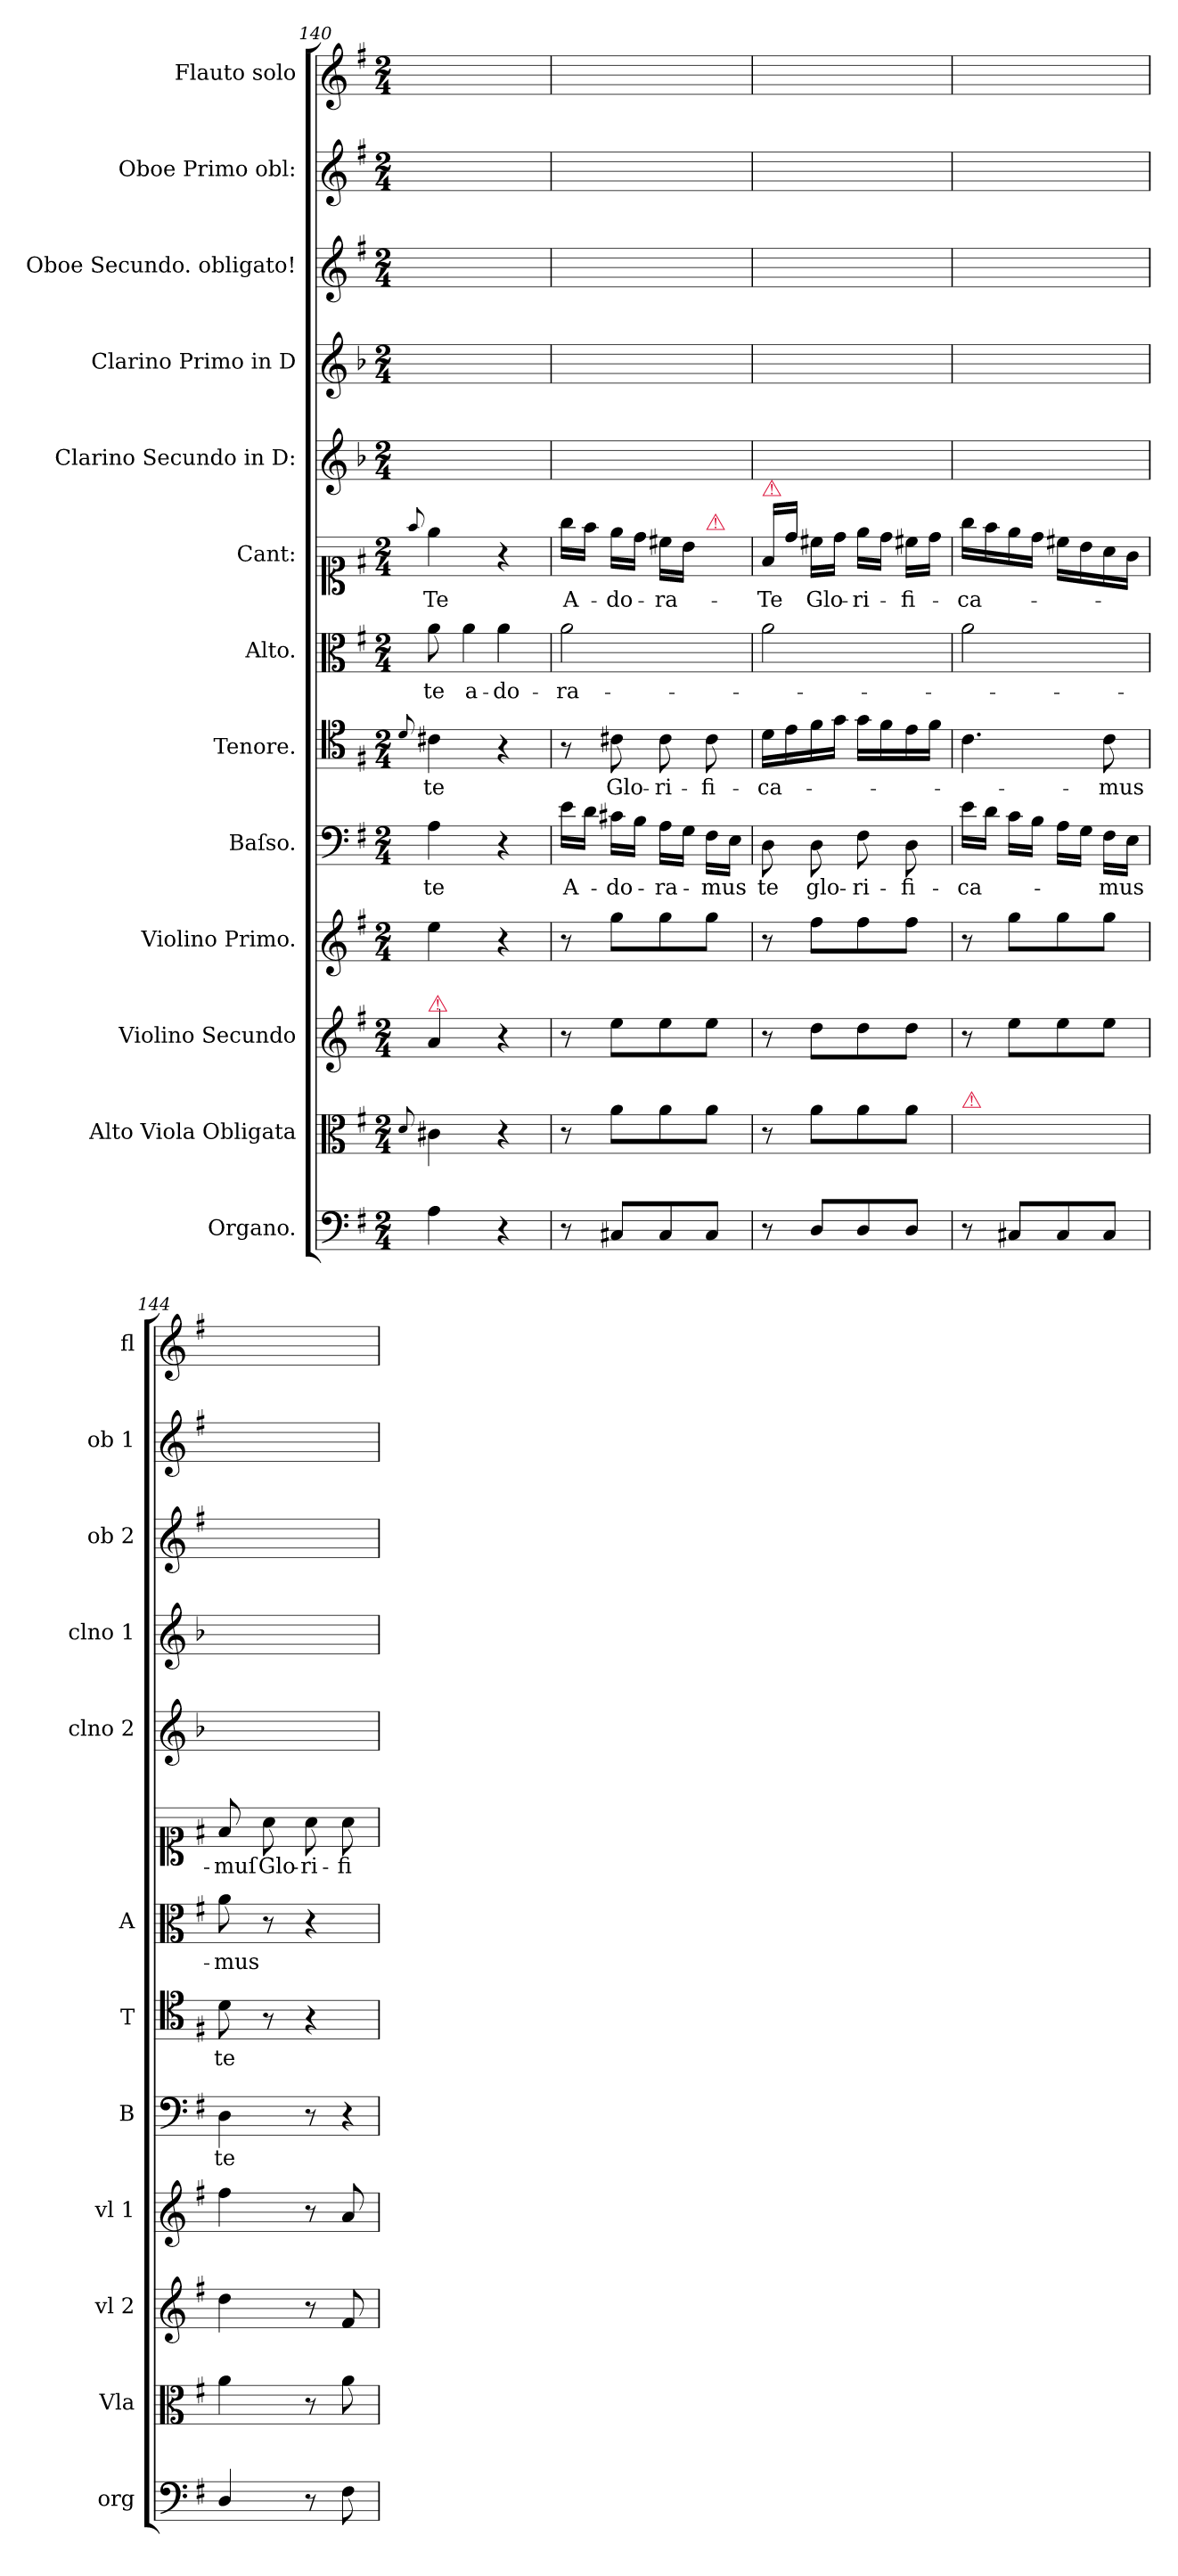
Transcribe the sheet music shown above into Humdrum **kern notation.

**kern	**kern	**kern	**kern	**kern	**text	**kern	**text	**kern	**text	**kern	**text	**kern	**kern	**kern	**kern	**kern
*part13	*part12	*part11	*part10	*part9	*part9	*part8	*part8	*part7	*part7	*part6	*part6	*part5	*part4	*part3	*part2	*part1
*staff13	*staff12	*staff11	*staff10	*staff9	*staff9	*staff8	*staff8	*staff7	*staff7	*staff6	*staff6	*staff5	*staff4	*staff3	*staff2	*staff1
*I"Organo.	*I"Alto Viola Obligata	*I"Violino Secundo	*I"Violino Primo.	*I"Baſso.	*	*I"Tenore.	*	*I"Alto.	*	*I"Cant:	*	*I"Clarino Secundo in D:	*I"Clarino Primo in D	*I"Oboe Secundo. obligato!	*I"Oboe Primo obl:	*I"Flauto solo
*I'org	*I'Vla	*I'vl 2	*I'vl 1	*I'B	*	*I'T	*	*I'A	*	*	*	*I'clno 2	*I'clno 1	*I'ob 2	*I'ob 1	*I'fl
*clefF4	*clefC3	*clefG2	*clefG2	*clefF4	*	*clefC4	*	*clefC3	*	*clefC1	*	*clefG2	*clefG2	*clefG2	*clefG2	*clefG2
*	*	*	*	*	*	*	*	*	*	*	*	*ITrd-1c-2	*ITrd-1c-2	*	*	*
*k[f#]	*k[f#]	*k[f#]	*k[f#]	*k[f#]	*	*k[f#]	*	*k[f#]	*	*k[f#]	*	*k[f#]	*k[f#]	*k[f#]	*k[f#]	*k[f#]
*G:	*G:	*G:	*G:	*G:	*	*G:	*	*G:	*	*G:	*	*G:	*G:	*G:	*G:	*G:
*M2/4	*M2/4	*M2/4	*M2/4	*M2/4	*	*M2/4	*	*M2/4	*	*M2/4	*	*M2/4	*M2/4	*M2/4	*M2/4	*M2/4
=140	=140	=140	=140	=140	=140	=140	=140	=140	=140	=140	=140	=140	=140	=140	=140	=140
.	8qqd/	.	.	.	.	8qqd/	.	.	.	8qqff#/	.	.	.	.	.	.
!	!	!LO:TX:a:color=crimson:t=⚠	!	!	!	!	!	!	!	!	!	!	!	!	!	!
4A\	4c#X\	4a/	4ee\	4A\	te	4c#X\	te	8a\	te	4ee\	Te	2ryy	2ryy	2ryy	2ryy	2ryy
!	!	!	!	!	!	!	!	!LO:N:vis=4	!	!	!	!	!	!	!	!
.	.	.	.	.	.	.	.	8a\	a-	.	.	.	.	.	.	.
4r	4r	4r	4r	4r	.	4r	.	4a\	-do-	4r	.	.	.	.	.	.
=141	=141	=141	=141	=141	=141	=141	=141	=141	=141	=141	=141	=141	=141	=141	=141	=141
8r	8r	8r	8r	16e\LL	A-	8r	.	2a\	-ra-	16gg\LL	A-	2ryy	2ryy	2ryy	2ryy	2ryy
.	.	.	.	16d\JJ	.	.	.	.	.	16ff#\JJ	.	.	.	.	.	.
8C#X/L	8a\L	8ee\L	8gg\L	16c#X\LL	-do-	8c#X\	Glo-	.	.	16ee\LL	-do-	.	.	.	.	.
.	.	.	.	16B\JJ	.	.	.	.	.	16dd\JJ	.	.	.	.	.	.
8C#/	8a\	8ee\	8gg\	16A\LL	-ra-	8c#\	-ri-	.	.	16cc#X\LL	-ra-	.	.	.	.	.
.	.	.	.	16G\JJ	.	.	.	.	.	16b\JJ	.	.	.	.	.	.
!	!	!	!	!	!	!	!	!	!	!LO:TX:a:color=crimson:t=⚠	!	!	!	!	!	!
8C#/J	8a\J	8ee\J	8gg\J	16F#\LL	-mus	8c#\	-fi-	.	.	8ryy	.	.	.	.	.	.
.	.	.	.	16E\JJ	.	.	.	.	.	.	.	.	.	.	.	.
=142	=142	=142	=142	=142	=142	=142	=142	=142	=142	=142	=142	=142	=142	=142	=142	=142
!	!	!	!	!	!	!	!	!	!	!LO:TX:a:color=crimson:t=⚠	!	!	!	!	!	!
8r	8r	8r	8r	8D\	te	16d\LL	-ca-	2a\	.	16f#/LL	Te	2ryy	2ryy	2ryy	2ryy	2ryy
.	.	.	.	.	.	16e\	.	.	.	16dd\JJ	.	.	.	.	.	.
8D/L	8a\L	8dd\L	8ff#\L	8D\	glo-	16f#\	.	.	.	16cc#X\LL	Glo-	.	.	.	.	.
.	.	.	.	.	.	16g\JJ	.	.	.	16dd\JJ	.	.	.	.	.	.
8D/	8a\	8dd\	8ff#\	8F#\	-ri-	16g\LL	.	.	.	16ee\LL	-ri-	.	.	.	.	.
.	.	.	.	.	.	16f#\	.	.	.	16dd\JJ	.	.	.	.	.	.
8D/J	8a\J	8dd\J	8ff#\J	8D\	-fi-	16e\	.	.	.	16cc#X\LL	-fi-	.	.	.	.	.
.	.	.	.	.	.	16f#\JJ	.	.	.	16dd\JJ	.	.	.	.	.	.
=143	=143	=143	=143	=143	=143	=143	=143	=143	=143	=143	=143	=143	=143	=143	=143	=143
!	!LO:TX:a:color=crimson:t=⚠	!	!	!	!	!	!	!	!	!	!	!	!	!	!	!
8r	8ryy	8r	8r	16e\LL	-ca-	4.c\	.	2a\	.	16gg\LL	-ca-	2ryy	2ryy	2ryy	2ryy	2ryy
.	.	.	.	16d\JJ	.	.	.	.	.	16ff#\	.	.	.	.	.	.
8C#X/L	8a\Lyy	8ee\L	8gg\L	16c\LL	.	.	.	.	.	16ee\	.	.	.	.	.	.
.	.	.	.	16B\JJ	.	.	.	.	.	16dd\JJ	.	.	.	.	.	.
8C#/	8a\yy	8ee\	8gg\	16A\LL	.	.	.	.	.	16cc#X\LL	.	.	.	.	.	.
.	.	.	.	16G\JJ	.	.	.	.	.	16b\	.	.	.	.	.	.
8C#/J	8a\Jyy	8ee\J	8gg\J	16F#\LL	-mus	8c\	-mus	.	.	16a\	.	.	.	.	.	.
.	.	.	.	16E\JJ	.	.	.	.	.	16g\JJ	.	.	.	.	.	.
=144	=144	=144	=144	=144	=144	=144	=144	=144	=144	=144	=144	=144	=144	=144	=144	=144
4D/	4a\	4dd\	4ff#\	4D\	te	8d\	te	8a\	-mus	8f#/	-muſ	2ryy	2ryy	2ryy	2ryy	2ryy
.	.	.	.	.	.	8r	.	8r	.	8a\	Glo-	.	.	.	.	.
8r	8r	8r	8r	8r	.	4r	.	4r	.	8a\	-ri-	.	.	.	.	.
!	!	!	!	!LO:N:vis=4	!	!	!	!	!	!	!	!	!	!	!	!
8F#\	8a\	8f#/	8a/	8r	.	.	.	.	.	8a\	-fi-	.	.	.	.	.
=	=	=	=	=	=	=	=	=	=	=	=	=	=	=	=	=
*-	*-	*-	*-	*-	*-	*-	*-	*-	*-	*-	*-	*-	*-	*-	*-	*-
